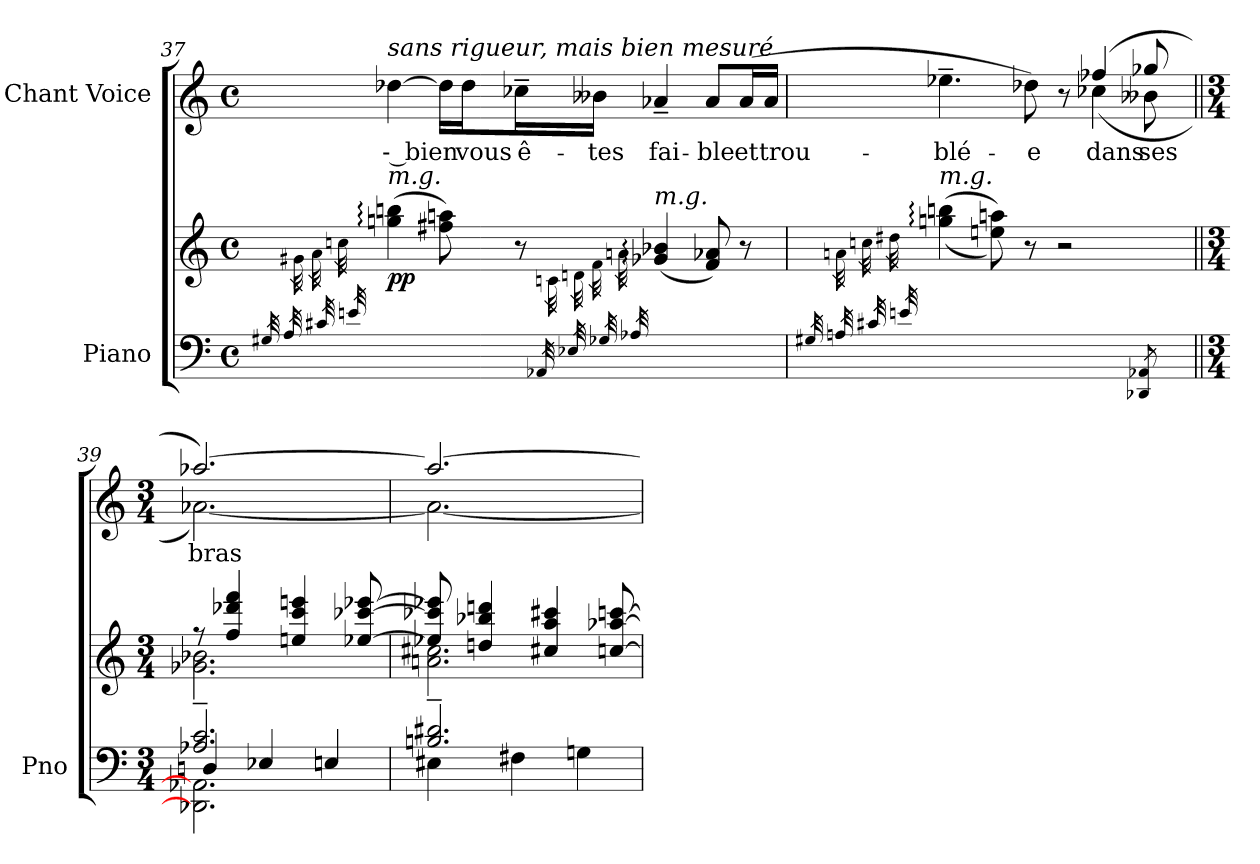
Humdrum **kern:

**kern	**kern	**dynam	**kern	**text
*part2	*part2	*part2	*part1	*part1
*staff3	*staff2	*staff2/3	*staff1	*staff1
*I"Piano	*	*	*I"Chant Voice	*
*I'Pno	*	*	*	*
!!LO:LB:g=z
*clefF4	*clefG2	*	*clefG2	*
*k[]	*k[]	*	*k[]	*
*M4/4	*M4/4	*	*M4/4	*
*met(c)	*met(c)	*	*met(c)	*
*MM85	*MM85	*	*MM88	*
=37	=37	=37	=37	=37
(>32qG#X/LLL	.	.	.	.
32qA/	32qg#X\	.	.	.
32qc#X/	32qa\	.	.	.
32qen/	32qccn\JJJ	.	.	.
*^	*	*	*	*
!	!	!	!	!LO:TX:a:i:t=sans rigueur, mais bien mesuré	!
!	!	!LO:TX:a:i:t=m.g.	!	!	!
!	!	!	!LO:DY:b	!	!LO:LY:b
2ryy	2ryy	(>4ggn\: 4bbn\:)	pp	[4dd-X\	-- bien
.	.	8ff#X\ 8aan\)	.	16dd-\LL]	.
!	!	!	!	!	!LO:LY:b
.	.	.	.	16dd-\J	vous
!	!	!	!	!	!LO:LY:b
.	.	8r	.	16cc-X~\L	ê-
!	!	!	!	!	!LO:LY:b
.	.	.	.	16b--X\JJ	-tes
(>32qAA-X/LLL	.	32qcn\	.	.	.
32qE-X/	.	32qdn\	.	.	.
32qG-X/	.	32qf\	.	.	.
32qA-X/	.	32qan\JJJ	.	.	.
!	!	!LO:TX:a:i:t=m.g.	!	!	!
!	!	!	!	!	!LO:LY:b
2ryy	2ryy	(<4g-X/: 4b-X/:)	.	4a-X~/	fai-
!	!	!	!	!	!LO:LY:b
.	.	8f/ 8a-X/)	.	8a-/L	-ble
!	!	!	!	!	!LO:LY:b
.	.	8r	.	(>16a-/L	et
!	!	!	!	!	!LO:LY:b
.	.	.	.	16a-/JJ	trou-
=38	=38	=38	=38	=38	=38
(>32qG#X/LLL	.	.	.	.	.
32qAn/	.	32qan\	.	.	.
32qc#X/	.	32qccn\	.	.	.
32qen/	.	32qdd#X\JJJ	.	.	.
!	!	!LO:TX:a:i:t=m.g.	!	!	!
!	!	!	!	!	!LO:LY:b
*	*	*	*	*^	*
1ryy	2..ryy	(<(>4ggn\: 4bbn\:)	.	4.ee-X~\	2ryy	-blé-
.	.	8een\ 8aan\))	.	.	.	.
!	!	!	!	!	!	!LO:LY:b
.	.	8r	.	8dd-X\)	.	-e
.	.	2r	.	8r	8ryy	.
!	!	!	!	!	!	!LO:LY:b
.	.	.	.	(>4ff-X/	(<4cc-X\	dans
!	!	!	!	!	!	!LO:LY:b
.	16..ryy	.	.	8gg-X/	8b--X\	ses
.	8qDD-X/ 8qAA-X/	.	.	.	.	.
.	[64DD-!yy [64AA-!yy	.	.	.	.	.
*v	*v	*	*	*v	*v	*
!!LO:LB:g=z
=39||	=39||	=39||	=39||	=39||
*M3/4	*M3/4	*	*M3/4	*
*^	*^	*	*	*
*	*^	*	*	*	*	*
!	!	!	!	!	!LO:DY:b	!	!LO:LY:b
*	*	*	*	*	*	*^	*
!	!	!	!	!	!LO:DY:n=1:b	!	!	!
*	*	*	*	*	*	*	*^	*
2.A-X/ 2.c/	2.DD-X\] 2.AA-X\]	4Dn/	8rff	2.g-X\~ 2.b-X\~	pp other-dynamics	[2.aa-X/)	[2.a-X\)	8ryy	bras
*	*	*	*	*	*	*MM80	*	*	*
.	.	.	4ff/ 4ddd-X/ 4fff/	.	.	.	.	2ryy	.
.	.	4E-X/	.	.	.	.	.	.	.
.	.	.	4een/ 4ccc/ 4eeen/	.	.	.	.	.	.
.	.	4En/	.	.	.	.	.	.	.
.	.	.	[8ee-X/ [8ccc-X/ [8eee-X/	.	.	.	.	8ryy	.
*v	*v	*v	*	*	*	*v	*v	*v	*
=40	=40	=40	=40	=40	=40
*	*	*	*	*MM75	*
*^	*	*	*	*^	*
2.Bn/ 2.d#X/	4E#X\	8ee-X/] 8ccc-X/] 8eee-X/]	2.an\~ 2.cc#X\~	.	2.aa-/_	2.a-\_	.
.	.	4ddn/ 4bb-X/ 4dddn/	.	.	.	.	.
.	4F#X\	.	.	.	.	.	.
.	.	4cc#X/ 4aa/ 4ccc#X/	.	.	.	.	.
.	4Gn\	.	.	.	.	.	.
.	.	[8ccn/ [8aa-X/ [8cccn/	.	.	.	.	.
*v	*v	*	*	*	*v	*v	*
*	*v	*v	*	*	*
=	=	=	=	=
*-	*-	*-	*-	*-
